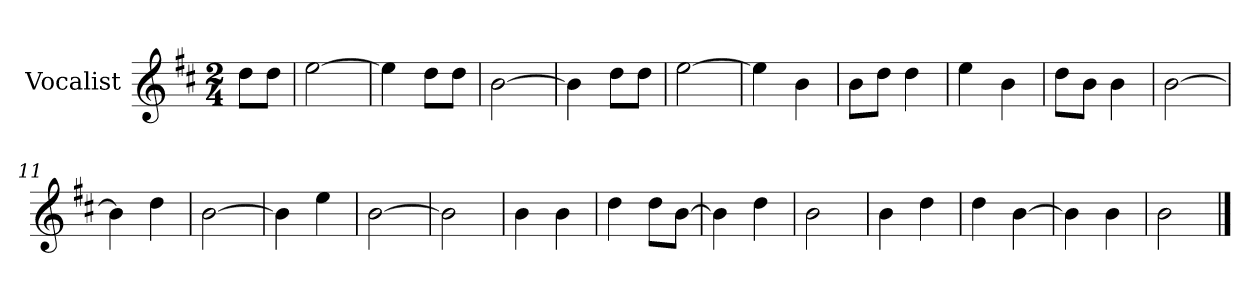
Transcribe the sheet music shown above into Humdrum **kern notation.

**kern
*part1
*staff1
*I"Vocalist
*k[f#c#]
*D:
*M2/4
=
8ddL
8ddJ
=1
[2ee
=2
4ee]
8ddL
8ddJ
=3
[2b
=4
4b]
8ddL
8ddJ
=5
[2ee
=6
4ee]
4b
=7
8bL
8ddJ
4dd
=8
4ee
4b
=9
8ddL
8bJ
4b
=10
[2b
=11
4b]
4dd
=12
[2b
=13
4b]
4ee
=14
[2b
=15
2b]
=16
4b
4b
=17
4dd
8ddL
[8bJ
=18
4b]
4dd
=19
2b
=20
4b
4dd
=21
4dd
[4b
=22
4b]
4b
=23
2b
==
*-
